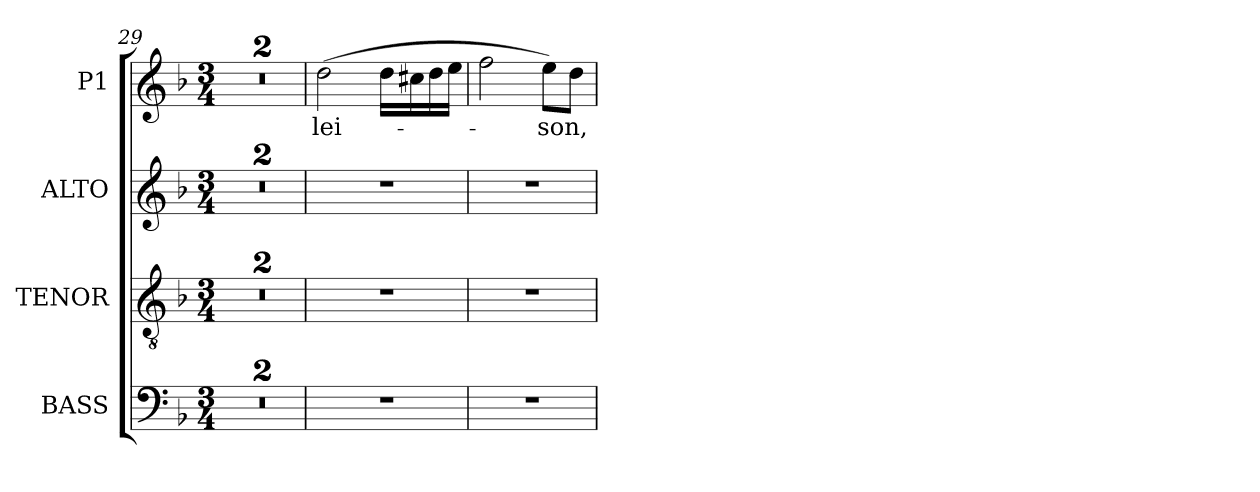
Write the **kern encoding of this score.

**kern	**kern	**kern	**kern	**text
*part4	*part3	*part2	*part1	*part1
*staff4	*staff3	*staff2	*staff1	*staff1
*I"BASS	*I"TENOR	*I"ALTO	*I"P1	*
*clefF4	*clefGv2	*clefG2	*clefG2	*
*	*ITrd7c12	*	*	*
*k[b-]	*k[b-]	*k[b-]	*k[b-]	*
*F:	*F:	*F:	*F:	*
*M3/4	*M3/4	*M3/4	*M3/4	*
=29	=29	=29	=29	=29
2.r	2.r	2.r	2.r	.
=30	=30	=30	=30	=30
2.r	2.r	2.r	2.r	.
=31	=31	=31	=31	=31
!LO:N:vis=1	!LO:N:vis=1	!LO:N:vis=1	!	!
!	!	!	!	!LO:LY:b:color=#000000
2.r	2.r	2.r	(2ddi\	lei-
.	.	.	16ddi\LL	.
.	.	.	16cc#Xi\	.
.	.	.	16ddi\	.
.	.	.	16eei\JJ	.
=32	=32	=32	=32	=32
!LO:N:vis=1	!LO:N:vis=1	!LO:N:vis=1	!	!
2.r	2.r	2.r	2ffi\	.
!	!	!	!	!LO:LY:b:color=#000000
.	.	.	8eei\L)	-son,
.	.	.	8ddi\J	.
=	=	=	=	=
*-	*-	*-	*-	*-
